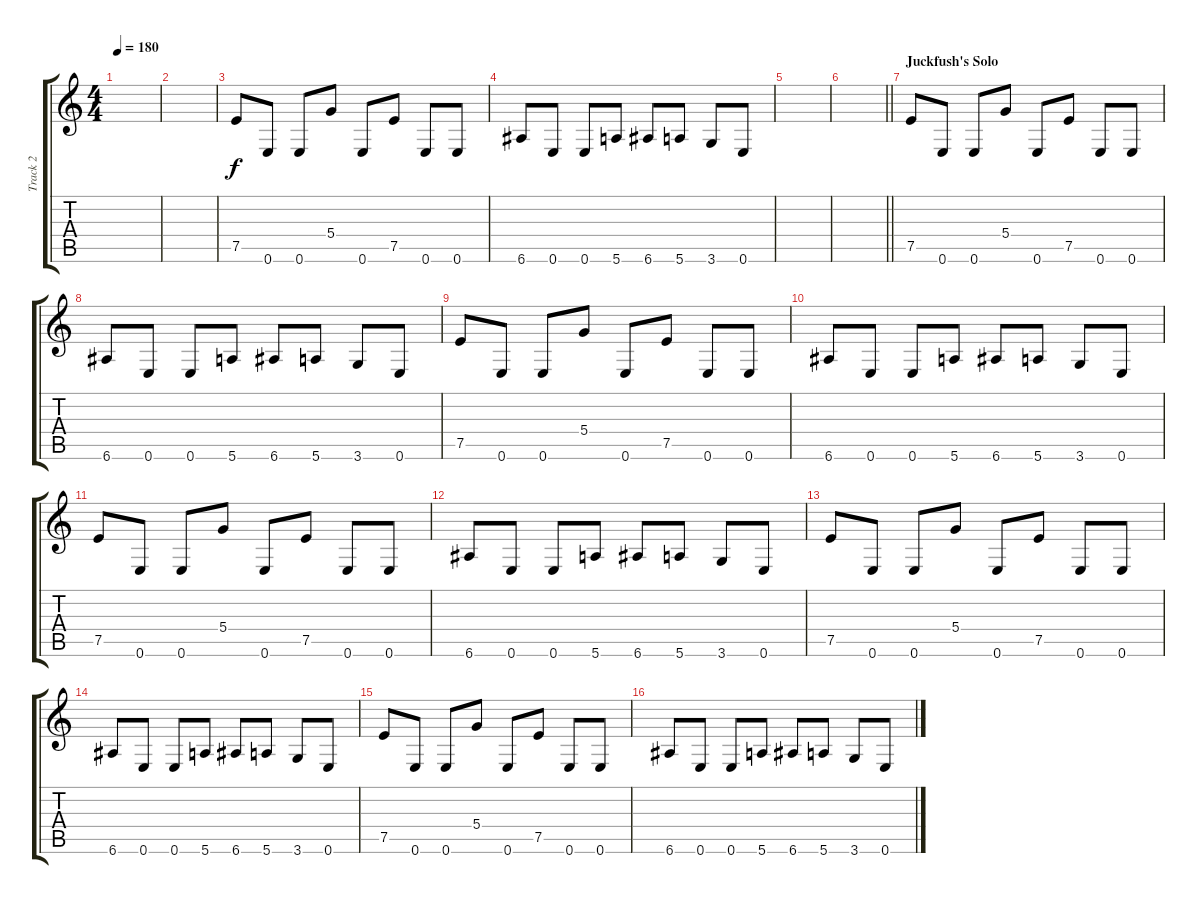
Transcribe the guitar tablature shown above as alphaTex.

\track ("Track 2" "Track 2") {instrument distortionguitar}
\staff {score tabs}
\tuning (E4 B3 G3 D3 A2 E2) {hide}
\ts (4 4)
\tempo 180
\clef g2
\ks c
|
|
7.5.8 0.6.8 0.6.8 5.4.8 0.6.8 7.5.8 0.6.8 0.6.8 |
6.6.8 0.6.8 0.6.8 5.6.8 6.6.8 5.6.8 3.6.8 0.6.8 |
|
\barLineRight lightlight
|
\section ("" "Juckfush's Solo")
7.5.8 0.6.8 0.6.8 5.4.8 0.6.8 7.5.8 0.6.8 0.6.8 |
6.6.8 0.6.8 0.6.8 5.6.8 6.6.8 5.6.8 3.6.8 0.6.8 |
7.5.8 0.6.8 0.6.8 5.4.8 0.6.8 7.5.8 0.6.8 0.6.8 |
6.6.8 0.6.8 0.6.8 5.6.8 6.6.8 5.6.8 3.6.8 0.6.8 |
7.5.8 0.6.8 0.6.8 5.4.8 0.6.8 7.5.8 0.6.8 0.6.8 |
6.6.8 0.6.8 0.6.8 5.6.8 6.6.8 5.6.8 3.6.8 0.6.8 |
7.5.8 0.6.8 0.6.8 5.4.8 0.6.8 7.5.8 0.6.8 0.6.8 |
6.6.8 0.6.8 0.6.8 5.6.8 6.6.8 5.6.8 3.6.8 0.6.8 |
7.5.8 0.6.8 0.6.8 5.4.8 0.6.8 7.5.8 0.6.8 0.6.8 |
6.6.8 0.6.8 0.6.8 5.6.8 6.6.8 5.6.8 3.6.8 0.6.8
